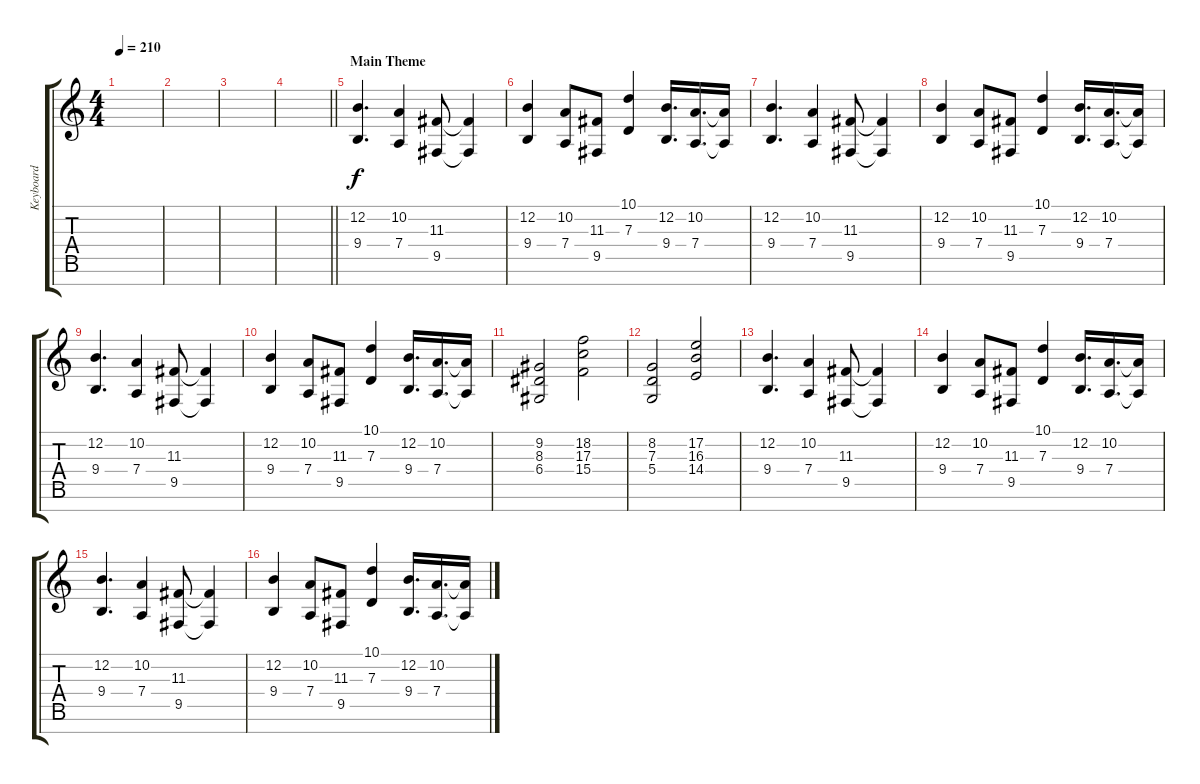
\track ("Keyboard" "Keyboard") {instrument tremolostrings}
\staff {score tabs}
\tuning (E4 B3 G3 D3 A2 E2 B1) {hide}
\ts (4 4)
\tempo 210
\clef g2
\ks c
|
|
|
\barLineRight lightlight
|
\section ("" "Main Theme")
(12.2 9.4).4{d volume 6} (10.2 7.4).4 (11.3 9.5).8 (11.3{t} 9.5{t}).4 |
(12.2 9.4).4 (10.2 7.4).8 (11.3 9.5).8 (10.1 7.3).4 (12.2 9.4).16{d} (10.2 7.4).16{d} (10.2{t} 7.4{t}).16 |
(12.2 9.4).4{d} (10.2 7.4).4 (11.3 9.5).8 (11.3{t} 9.5{t}).4 |
(12.2 9.4).4 (10.2 7.4).8 (11.3 9.5).8 (10.1 7.3).4 (12.2 9.4).16{d} (10.2 7.4).16{d} (10.2{t} 7.4{t}).16 |
(12.2 9.4).4{d} (10.2 7.4).4 (11.3 9.5).8 (11.3{t} 9.5{t}).4 |
(12.2 9.4).4 (10.2 7.4).8 (11.3 9.5).8 (10.1 7.3).4 (12.2 9.4).16{d} (10.2 7.4).16{d} (10.2{t} 7.4{t}).16 |
(9.2 8.3 6.4).2 (18.2 17.3 15.4).2 |
(8.2 7.3 5.4).2 (17.2 16.3 14.4).2 |
(12.2 9.4).4{d volume 6} (10.2 7.4).4 (11.3 9.5).8 (11.3{t} 9.5{t}).4 |
(12.2 9.4).4 (10.2 7.4).8 (11.3 9.5).8 (10.1 7.3).4 (12.2 9.4).16{d} (10.2 7.4).16{d} (10.2{t} 7.4{t}).16 |
(12.2 9.4).4{d} (10.2 7.4).4 (11.3 9.5).8 (11.3{t} 9.5{t}).4 |
(12.2 9.4).4 (10.2 7.4).8 (11.3 9.5).8 (10.1 7.3).4 (12.2 9.4).16{d} (10.2 7.4).16{d} (10.2{t} 7.4{t}).16
